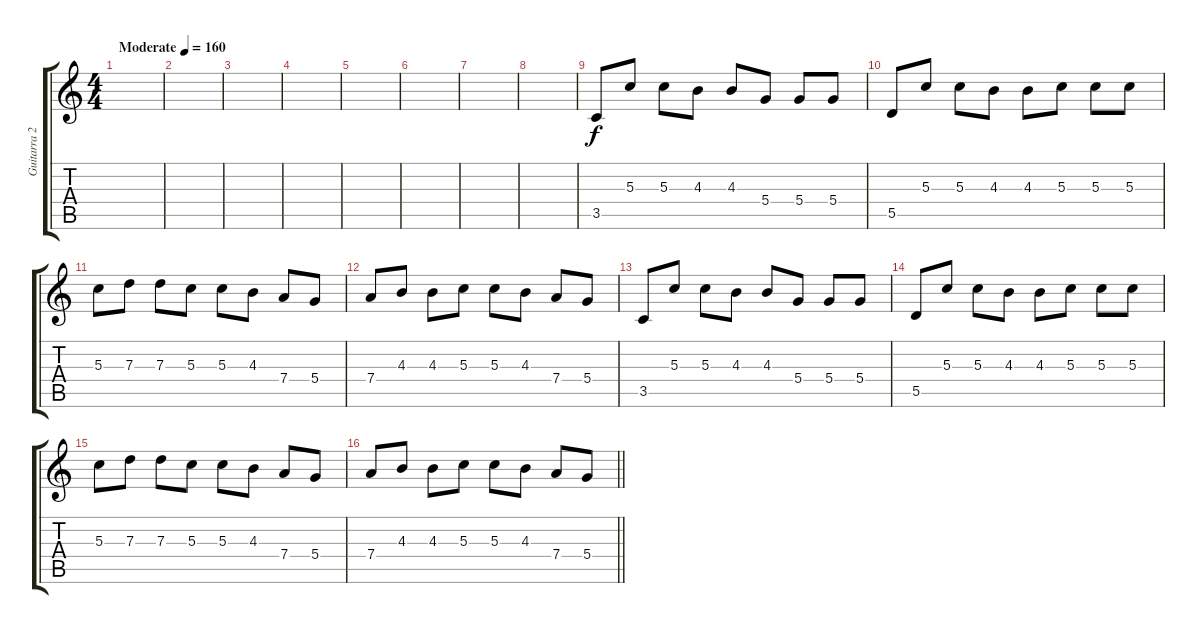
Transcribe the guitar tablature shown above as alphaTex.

\track ("Guitarra 2" "Guitarra 2") {instrument distortionguitar}
\staff {score tabs}
\tuning (E4 B3 G3 D3 A2 E2) {hide}
\ts (4 4)
\tempo (160 "Moderate")
\clef g2
\ks c
|
|
|
|
|
|
|
|
3.5.8 5.3.8 5.3.8 4.3.8 4.3.8 5.4.8 5.4.8 5.4.8 |
5.5.8 5.3.8 5.3.8 4.3.8 4.3.8 5.3.8 5.3.8 5.3.8 |
5.3.8 7.3.8 7.3.8 5.3.8 5.3.8 4.3.8 7.4.8 5.4.8 |
7.4.8 4.3.8 4.3.8 5.3.8 5.3.8 4.3.8 7.4.8 5.4.8 |
3.5.8 5.3.8 5.3.8 4.3.8 4.3.8 5.4.8 5.4.8 5.4.8 |
5.5.8 5.3.8 5.3.8 4.3.8 4.3.8 5.3.8 5.3.8 5.3.8 |
5.3.8 7.3.8 7.3.8 5.3.8 5.3.8 4.3.8 7.4.8 5.4.8 |
\barLineRight lightlight
7.4.8 4.3.8 4.3.8 5.3.8 5.3.8 4.3.8 7.4.8 5.4.8
